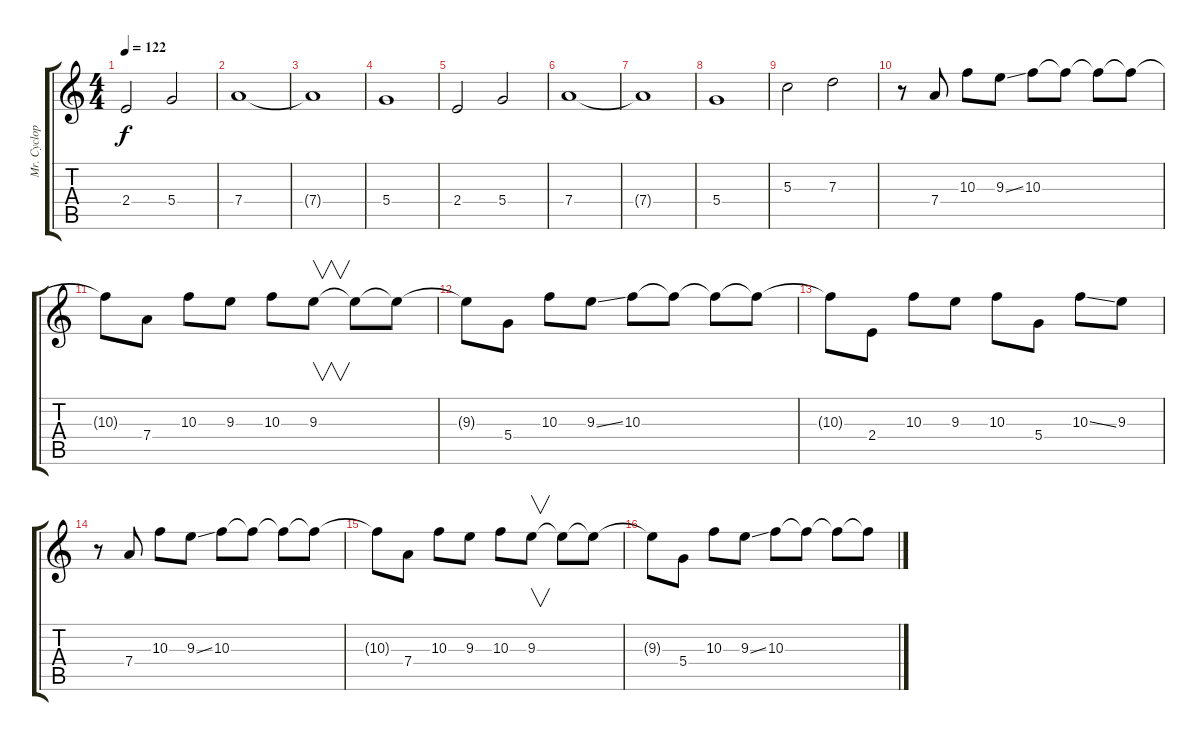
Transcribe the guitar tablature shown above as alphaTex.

\track ("Mr. Cyclop" "Mr. Cyclop") {instrument overdrivenguitar}
\staff {score tabs}
\tuning (E4 B3 G3 D3 A2 E2) {hide}
\ts (4 4)
\tempo 122
\clef g2
\ks c
2.4.2{dy f} 5.4.2 |
7.4.1{volume 8 instrument cello} |
7.4{t}.1 |
5.4.1 |
2.4.2 5.4.2 |
7.4.1 |
7.4{t}.1 |
5.4.1 |
5.3.2 7.3.2 |
r.8 7.4.8{volume 14 instrument overdrivenguitar} 10.3.8 9.3{ss}.8 10.3.8 10.3{t}.8 10.3{t}.8 10.3{t}.8 |
10.3{t}.8 7.4.8 10.3.8 9.3.8 10.3.8 9.3.8{v} 9.3{t}.8 9.3{t}.8 |
9.3{t}.8{instrument overdrivenguitar} 5.4.8 10.3.8 9.3{ss}.8 10.3.8 10.3{t}.8 10.3{t}.8 10.3{t}.8 |
10.3{t}.8 2.4.8 10.3.8 9.3.8 10.3.8 5.4.8 10.3{ss}.8 9.3.8 |
r.8 7.4.8{instrument overdrivenguitar} 10.3.8 9.3{ss}.8 10.3.8 10.3{t}.8 10.3{t}.8 10.3{t}.8 |
10.3{t}.8 7.4.8 10.3.8 9.3.8 10.3.8 9.3.8{v} 9.3{t}.8 9.3{t}.8 |
9.3{t}.8{instrument overdrivenguitar} 5.4.8 10.3.8 9.3{ss}.8 10.3.8 10.3{t}.8 10.3{t}.8 10.3{t}.8
